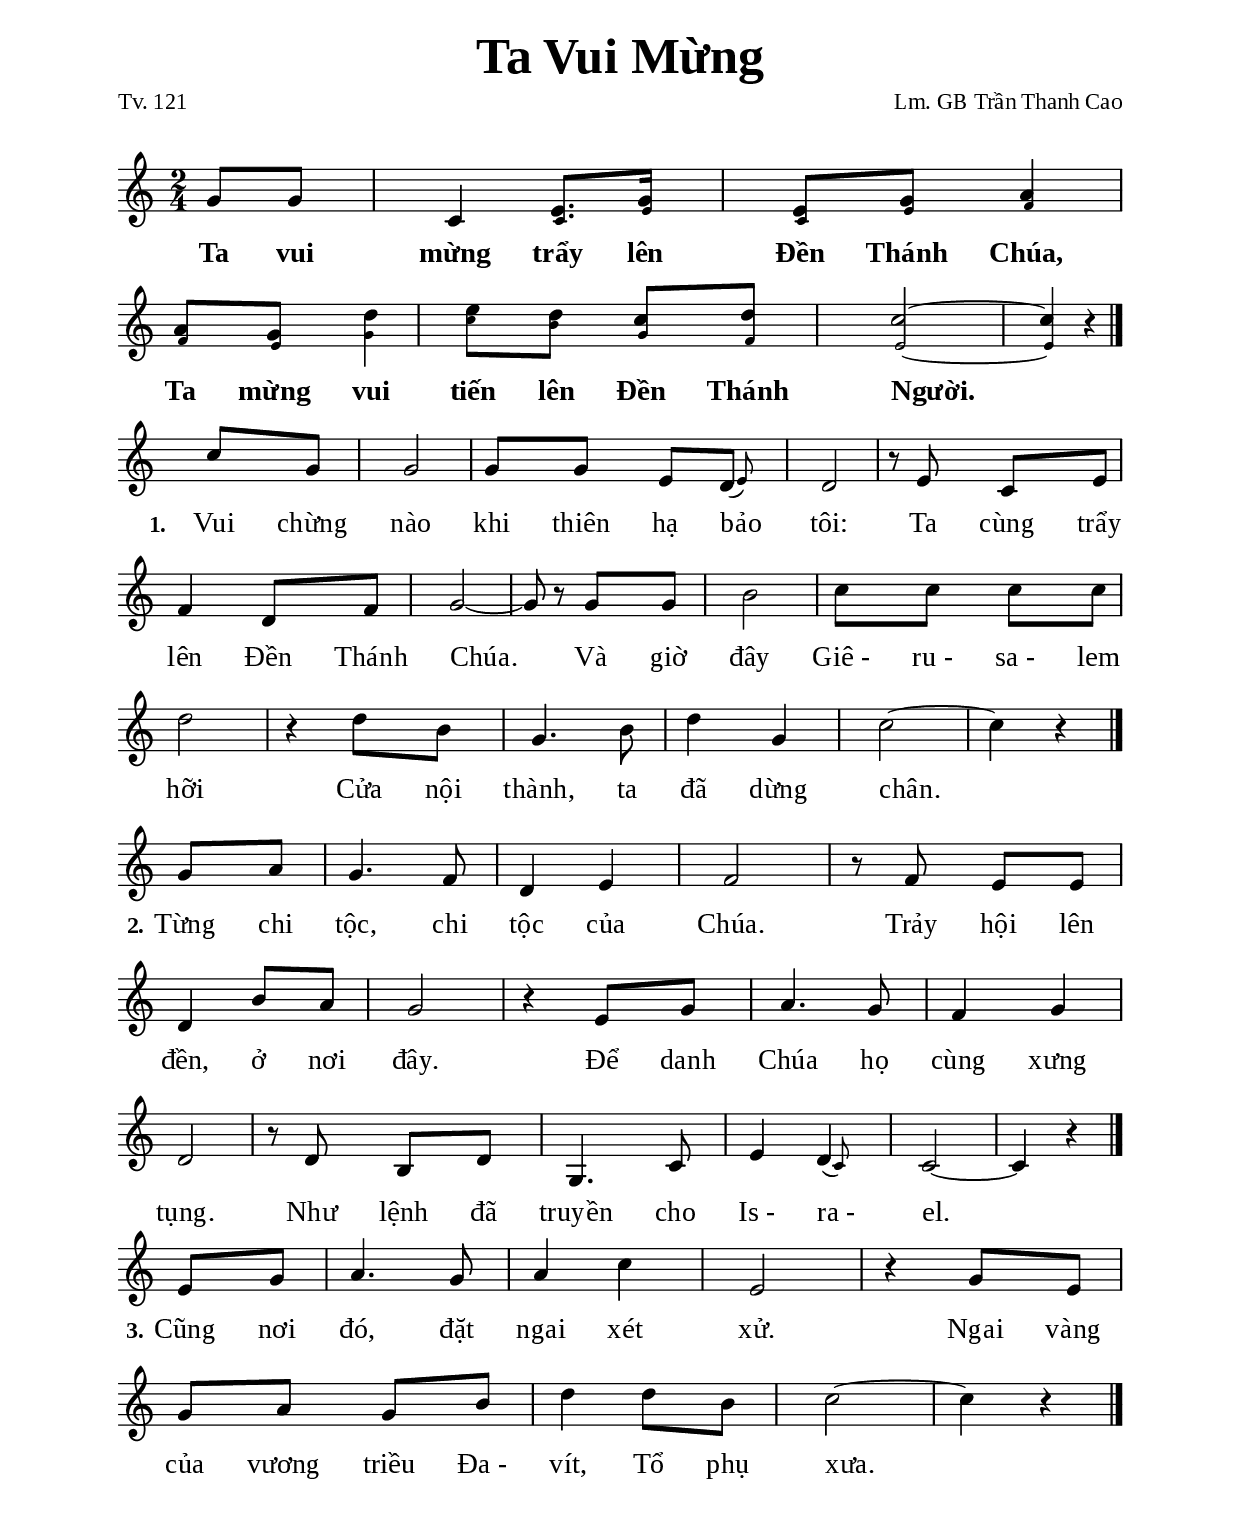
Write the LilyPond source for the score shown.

% Cài đặt chung
\version "2.22.1"
\include "english.ly"

\header {
  title = \markup { \fontsize #3 "Ta Vui Mừng" }
  poet = "Tv. 121"
  composer = "Lm. GB Trần Thanh Cao"
  arranger = " "
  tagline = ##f
}

% Thiết lập tông và nhịp
TongNhip = { \key c \major \time 2/4 }

% Nhạc điệp khúc
nhacDiepKhucSop = \relative c'' {
  \partial 4 g8 g |
  c,4 e8. g16 |
  e8 g a4 |
  a8 g d'4 |
  e8 d c d |
  c2 ~ |
  c4 r
  \bar "|."
}

nhacDiepKhucBas = \relative c'' {
  \partial 4 g8 g |
  c,4 c8. e16 |
  c8 e f4 |
  f8 e g4 |
  c8 b g f |
  e2 ~ |
  e4 r
}

% Nhạc phiên khúc
nhacPhienKhuc = \relative c'' {
  #(define afterGraceFraction (cons 1 3))
  % Phiên khúc 1
  \partial 4 c8 g |
  g2 |
  g8 g e
  \afterGrace d (e8) |
  d2 |
  r8 e c e |
  f4 d8 f |
  g2 ~ |
  g8 r g g |
  b2 |
  c8 c c c |
  d2 |
  r4 d8 b |
  g4. b8 |
  d4 g, |
  c2 ~ |
  c4 r \bar "|." \break
  
  % Phiên khúc 2
  \partial 4 g8 a |
  g4. f8 |
  d4 e |
  f2 |
  r8 f e e |
  d4 b'8 a |
  g2 |
  r4 e8 g |
  a4. g8 |
  f4 g |
  d2 |
  r8 d b d |
  g,4. c8 |
  e4
  \afterGrace d (c8) |
  c2 ~ |
  c4 r4 \bar "|." \break
  
  % Phiên khúc 3
  \partial 4 e8 g |
  a4. g8 |
  a4 c |
  e,2 |
  r4 g8 e |
  g a g b |
  d4 d8 b |
  c2 ~ |
  c4 r \bar "|."
}

% Lời điệp khúc
loiDiepKhuc = \lyricmode {
  Ta vui mừng trẩy lên Đền Thánh Chúa,
  Ta mừng vui tiến lên Đền Thánh Người.
}

% Lời phiên khúc
loiPhienKhuc = \lyricmode {
  \set stanza = "1.   "
  Vui chừng nào khi thiên hạ bảo tôi:
  Ta cùng trẩy lên Đền Thánh Chúa.
  Và giờ đây "Giê -" "ru -" "sa -" lem hỡi
  Cửa nội thành, ta đã dừng chân.

  \set stanza = "2."
  Từng chi tộc, chi tộc của Chúa.
  Trảy hội lên đền, ở nơi đây.
  Để danh Chúa họ cùng xưng tụng.
  Như lệnh đã truyền cho "Is -" "ra -" el.

  \set stanza = "3."
  Cũng nơi đó, đặt ngai xét xử.
  Ngai vàng của vương triều "Đa -" vít, Tổ phụ xưa.
}

% Dàn trang
\paper {
  #(set-paper-size "a4")
  top-margin = 20\mm
  bottom-margin = 10\mm
  left-margin = 20\mm
  right-margin = 20\mm
  indent = #0
  #(define fonts
    (make-pango-font-tree
      "Liberation Serif"
      "Liberation Serif"
      "Liberation Serif"
      (/ 20 20)))
  %page-count = #1
  system-system-spacing = #'((basic-distance . 13)
                             (minimum-distance . 13)
                             (padding . 1))
  score-system-spacing = #'((basic-distance . 13)
                             (minimum-distance . 13)
                             (padding . 1))
}

% Đổi kích thước nốt cho bè phụ
notBePhu =
#(define-music-function (font-size music) (number? ly:music?)
   (for-some-music
     (lambda (m)
       (if (music-is-of-type? m 'rhythmic-event)
           (begin
             (set! (ly:music-property m 'tweaks)
                   (cons `(font-size . ,font-size)
                         (ly:music-property m 'tweaks)))
             #t)
           #f))
     music)
   music)

\score {
  \new ChoirStaff <<
    \new Staff = diepKhuc \with {
        \consists "Merge_rests_engraver"
        printPartCombineTexts = ##f
      }
        <<
        \new Voice \TongNhip \partCombine 
          \nhacDiepKhucSop
           \notBePhu -3 { \nhacDiepKhucBas }
        \new NullVoice = nhacThamChieu \nhacDiepKhucSop
        \new Lyrics  \with {
          \override VerticalAxisGroup.
            nonstaff-relatedstaff-spacing.padding = #1.5
          \override VerticalAxisGroup.
            nonstaff-unrelatedstaff-spacing.padding = #1.5
        }
        \lyricsto nhacThamChieu \loiDiepKhuc
      >>
  >>
  \layout {
    \override Lyrics.LyricText.font-series = #'bold
    \override Lyrics.LyricText.font-size = #+2
    \override Lyrics.LyricSpace.minimum-distance = #4
    \override Score.BarNumber.break-visibility = ##(#f #f #f)
    \override Score.SpacingSpanner.uniform-stretching = ##t
    \override Score.SpacingSpanner packed-spacing = ##t
  }
}

\score {
  \new ChoirStaff <<
    \new Staff = phienKhuc \with {
      }
      <<
      \new Voice = beSop {
        \TongNhip \nhacPhienKhuc
      }
    >>
    \new Lyrics \with {
      \override VerticalAxisGroup.
        nonstaff-relatedstaff-spacing.padding = #1.6
      \override VerticalAxisGroup.
        nonstaff-unrelatedstaff-spacing.padding = #1.6
    }
    \lyricsto beSop \loiPhienKhuc
  >>
  \layout {
    \override Staff.TimeSignature.transparent = ##t
    \override Lyrics.LyricText.font-size = #+2
    \override Lyrics.LyricSpace.minimum-distance = #4
    \override Score.BarNumber.break-visibility = ##(#f #f #f)
    \override Score.SpacingSpanner.uniform-stretching = ##t
  }
}
